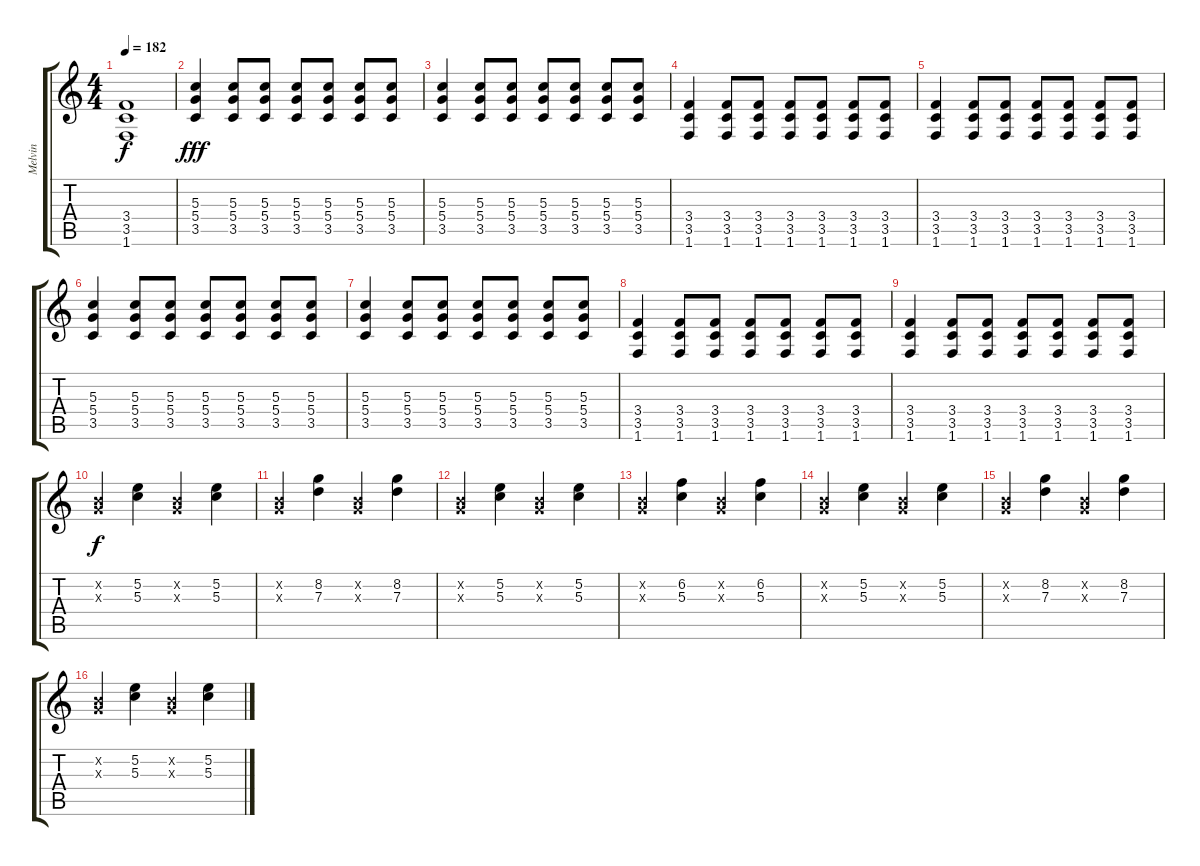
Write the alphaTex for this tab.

\track ("Melvin" "Melvin") {instrument overdrivenguitar}
\staff {score tabs}
\tuning (E4 B3 G3 D3 A2 E2) {hide}
\ts (4 4)
\tempo 182
\clef g2
\ks c
(3.4{t} 3.5{t} 1.6{t}).1{dy f} |
(5.3 5.4 3.5).4{dy fff} (5.3 5.4 3.5).8 (5.3 5.4 3.5).8 (5.3 5.4 3.5).8 (5.3 5.4 3.5).8 (5.3 5.4 3.5).8 (5.3 5.4 3.5).8 |
(5.3 5.4 3.5).4 (5.3 5.4 3.5).8 (5.3 5.4 3.5).8 (5.3 5.4 3.5).8 (5.3 5.4 3.5).8 (5.3 5.4 3.5).8 (5.3 5.4 3.5).8 |
(3.4 3.5 1.6).4 (3.4 3.5 1.6).8 (3.4 3.5 1.6).8 (3.4 3.5 1.6).8 (3.4 3.5 1.6).8 (3.4 3.5 1.6).8 (3.4 3.5 1.6).8 |
(3.4 3.5 1.6).4 (3.4 3.5 1.6).8 (3.4 3.5 1.6).8 (3.4 3.5 1.6).8 (3.4 3.5 1.6).8 (3.4 3.5 1.6).8 (3.4 3.5 1.6).8 |
(5.3 5.4 3.5).4 (5.3 5.4 3.5).8 (5.3 5.4 3.5).8 (5.3 5.4 3.5).8 (5.3 5.4 3.5).8 (5.3 5.4 3.5).8 (5.3 5.4 3.5).8 |
(5.3 5.4 3.5).4 (5.3 5.4 3.5).8 (5.3 5.4 3.5).8 (5.3 5.4 3.5).8 (5.3 5.4 3.5).8 (5.3 5.4 3.5).8 (5.3 5.4 3.5).8 |
(3.4 3.5 1.6).4 (3.4 3.5 1.6).8 (3.4 3.5 1.6).8 (3.4 3.5 1.6).8 (3.4 3.5 1.6).8 (3.4 3.5 1.6).8 (3.4 3.5 1.6).8 |
(3.4 3.5 1.6).4 (3.4 3.5 1.6).8 (3.4 3.5 1.6).8 (3.4 3.5 1.6).8 (3.4 3.5 1.6).8 (3.4 3.5 1.6).8 (3.4 3.5 1.6).8 |
(0.2{x} 0.3{x}).4{dy f volume 16 instrument electricguitarclean} (5.2 5.3).4 (0.2{x} 0.3{x}).4 (5.2 5.3).4 |
(0.2{x} 0.3{x}).4 (8.2 7.3).4 (0.2{x} 0.3{x}).4 (8.2 7.3).4 |
(0.2{x} 0.3{x}).4 (5.2 5.3).4 (0.2{x} 0.3{x}).4 (5.2 5.3).4 |
(0.2{x} 0.3{x}).4 (6.2 5.3).4 (0.2{x} 0.3{x}).4 (6.2 5.3).4 |
(0.2{x} 0.3{x}).4{volume 16 instrument electricguitarclean} (5.2 5.3).4 (0.2{x} 0.3{x}).4 (5.2 5.3).4 |
(0.2{x} 0.3{x}).4 (8.2 7.3).4 (0.2{x} 0.3{x}).4 (8.2 7.3).4 |
(0.2{x} 0.3{x}).4 (5.2 5.3).4 (0.2{x} 0.3{x}).4 (5.2 5.3).4
